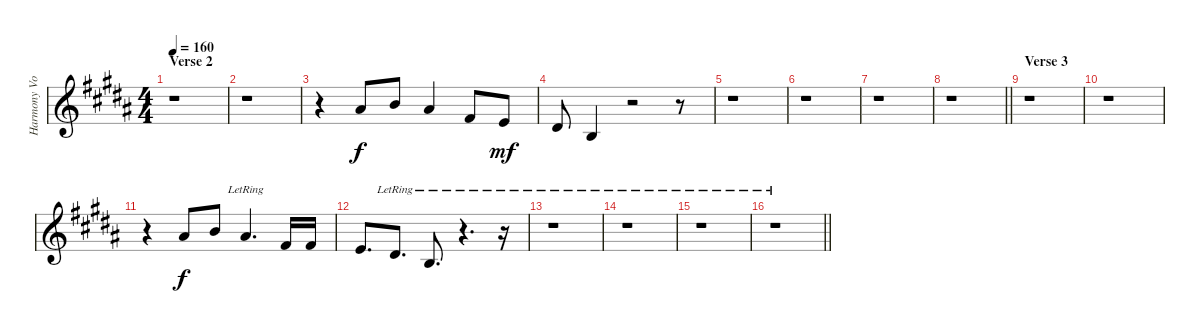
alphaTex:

\track ("Harmony Vocals" "Harmony Vo") {instrument tenorsax}
\staff {score}
\tuning (E4 B3 G3 D3 A2 E2) {hide}
\ts (4 4)
\section ("" "Verse 2")
\tempo 160
\clef g2
\ks b
r.1{dy f} |
r.1 |
r.4 6.1.8 7.1.8 6.1.4 2.1.8 0.1.8{dy mf} |
4.2.8 0.2.4 r.2 r.8 |
r.1 |
r.1 |
r.1 |
\barLineRight lightlight
r.1 |
\section ("" "Verse 3")
r.1 |
r.1 |
r.4 6.1.8{dy f} 7.1.8 6.1{lr}.4{d} 2.1.16 2.1.16 |
0.1.8{d} 4.2{lr}.8{d} 0.2{lr}.8{d} r.4{d} r.16 |
r.1 |
r.1 |
r.1 |
\barLineRight lightlight
r.1
